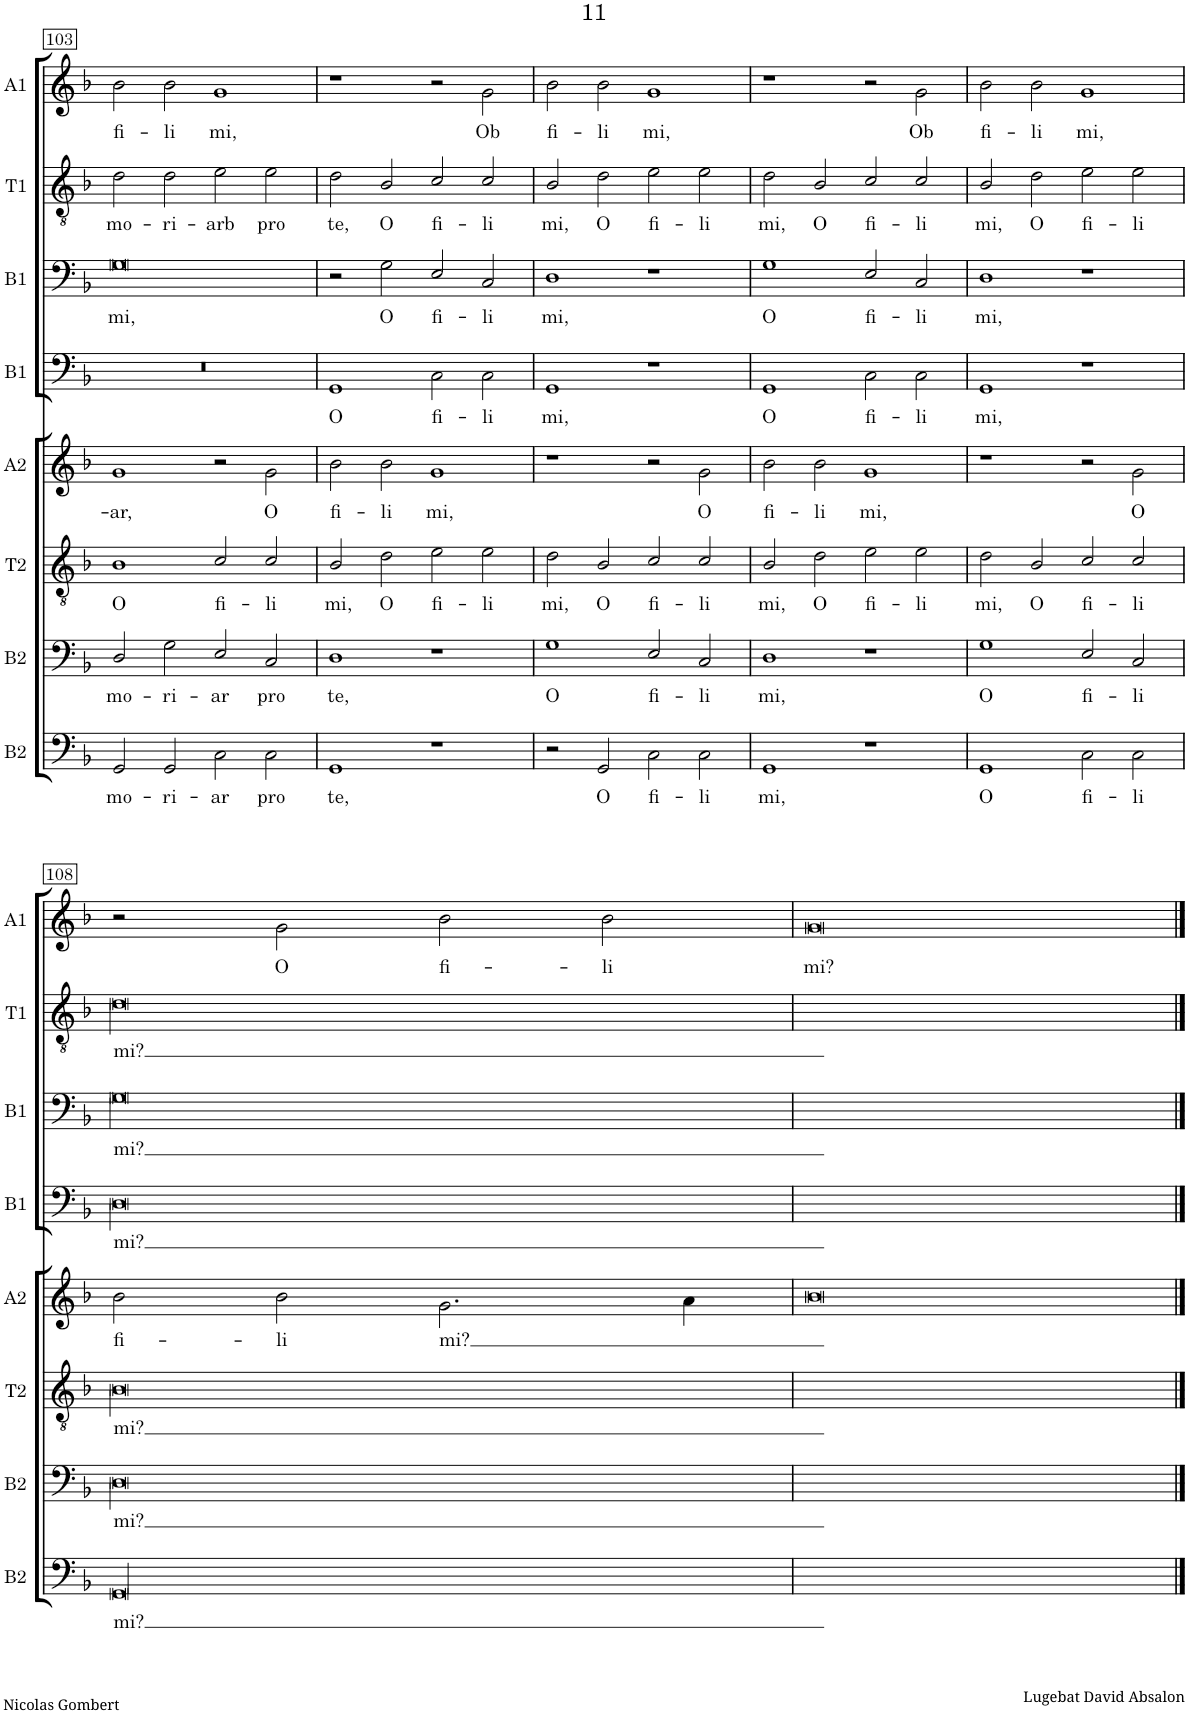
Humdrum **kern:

**kern	**text	**kern	**text	**kern	**text	**kern	**text	**kern	**text	**kern	**text	**kern	**text	**kern	**text
*part8	*part8	*part7	*part7	*part6	*part6	*part5	*part5	*part4	*part4	*part3	*part3	*part2	*part2	*part1	*part1
*staff8	*staff8	*staff7	*staff7	*staff6	*staff6	*staff5	*staff5	*staff4	*staff4	*staff3	*staff3	*staff2	*staff2	*staff1	*staff1
*I"Bass II	*	*I"Bar II	*	*I"Tenor II	*	*I"Alto II	*	*I"Bass I	*	*I"Bar I	*	*I"Tenor I	*	*I"Alto I	*
*I'B2	*	*I'B2	*	*I'T2	*	*I'A2	*	*I'B1	*	*I'B1	*	*I'T1	*	*I'A1	*
!!LO:PB:g=z
*clefF4	*	*clefF4	*	*clefGv2	*	*clefG2	*	*clefF4	*	*clefF4	*	*clefGv2	*	*clefG2	*
*k[b-]	*	*k[b-]	*	*k[b-]	*	*k[b-]	*	*k[b-]	*	*k[b-]	*	*k[b-]	*	*k[b-]	*
*M4/2	*	*M4/2	*	*M4/2	*	*M4/2	*	*M4/2	*	*M4/2	*	*M4/2	*	*M4/2	*
=103	=103	=103	=103	=103	=103	=103	=103	=103	=103	=103	=103	=103	=103	=103	=103
!	!LO:LY:b	!	!LO:LY:b	!	!LO:LY:b	!	!LO:LY:b	!	!	!	!LO:LY:b	!	!LO:LY:b	!	!LO:LY:b
2GG/	mo-	2D/	mo-	1B-	O	1g	-ar,	0r	.	0G	mi,	2d\	mo-	2b-\	fi-
!	!LO:LY:b	!	!LO:LY:b	!	!	!	!	!	!	!	!	!	!LO:LY:b	!	!LO:LY:b
2GG/	-ri-	2G\	-ri-	.	.	.	.	.	.	.	.	2d\	-ri-	2b-\	-li
!	!LO:LY:b	!	!LO:LY:b	!	!LO:LY:b	!	!	!	!	!	!	!	!LO:LY:b	!	!LO:LY:b
2C\	-ar	2E/	-ar	2c/	fi-	2r	.	.	.	.	.	2e\	-arb	1g	mi,
!	!LO:LY:b	!	!LO:LY:b	!	!LO:LY:b	!	!LO:LY:b	!	!	!	!	!	!LO:LY:b	!	!
2C\	pro	2C/	pro	2c/	-li	2g\	O	.	.	.	.	2e\	pro	.	.
=104	=104	=104	=104	=104	=104	=104	=104	=104	=104	=104	=104	=104	=104	=104	=104
!	!LO:LY:b	!	!LO:LY:b	!	!LO:LY:b	!	!LO:LY:b	!	!LO:LY:b	!	!	!	!LO:LY:b	!	!
1GG	te,	1D	te,	2B-/	mi,	2b-\	fi-	1GG	O	2r	.	2d\	te,	1r	.
!	!	!	!	!	!LO:LY:b	!	!LO:LY:b	!	!	!	!LO:LY:b	!	!LO:LY:b	!	!
.	.	.	.	2d\	O	2b-\	-li	.	.	2G\	O	2B-/	O	.	.
!	!	!	!	!	!LO:LY:b	!	!LO:LY:b	!	!LO:LY:b	!	!LO:LY:b	!	!LO:LY:b	!	!
1r	.	1r	.	2e\	fi-	1g	mi,	2C\	fi-	2E/	fi-	2c/	fi-	2r	.
!	!	!	!	!	!LO:LY:b	!	!	!	!LO:LY:b	!	!LO:LY:b	!	!LO:LY:b	!	!LO:LY:b
.	.	.	.	2e\	-li	.	.	2C\	-li	2C/	-li	2c/	-li	2g\	Ob
=105	=105	=105	=105	=105	=105	=105	=105	=105	=105	=105	=105	=105	=105	=105	=105
!	!	!	!LO:LY:b	!	!LO:LY:b	!	!	!	!LO:LY:b	!	!LO:LY:b	!	!LO:LY:b	!	!LO:LY:b
2r	.	1G	O	2d\	mi,	1r	.	1GG	mi,	1D	mi,	2B-/	mi,	2b-\	fi-
!	!LO:LY:b	!	!	!	!LO:LY:b	!	!	!	!	!	!	!	!LO:LY:b	!	!LO:LY:b
2GG/	O	.	.	2B-/	O	.	.	.	.	.	.	2d\	O	2b-\	-li
!	!LO:LY:b	!	!LO:LY:b	!	!LO:LY:b	!	!	!	!	!	!	!	!LO:LY:b	!	!LO:LY:b
2C\	fi-	2E/	fi-	2c/	fi-	2r	.	1r	.	1r	.	2e\	fi-	1g	mi,
!	!LO:LY:b	!	!LO:LY:b	!	!LO:LY:b	!	!LO:LY:b	!	!	!	!	!	!LO:LY:b	!	!
2C\	-li	2C/	-li	2c/	-li	2g\	O	.	.	.	.	2e\	-li	.	.
=106	=106	=106	=106	=106	=106	=106	=106	=106	=106	=106	=106	=106	=106	=106	=106
!	!LO:LY:b	!	!LO:LY:b	!	!LO:LY:b	!	!LO:LY:b	!	!LO:LY:b	!	!LO:LY:b	!	!LO:LY:b	!	!
1GG	mi,	1D	mi,	2B-/	mi,	2b-\	fi-	1GG	O	1G	O	2d\	mi,	1r	.
!	!	!	!	!	!LO:LY:b	!	!LO:LY:b	!	!	!	!	!	!LO:LY:b	!	!
.	.	.	.	2d\	O	2b-\	-li	.	.	.	.	2B-/	O	.	.
!	!	!	!	!	!LO:LY:b	!	!LO:LY:b	!	!LO:LY:b	!	!LO:LY:b	!	!LO:LY:b	!	!
1r	.	1r	.	2e\	fi-	1g	mi,	2C\	fi-	2E/	fi-	2c/	fi-	2r	.
!	!	!	!	!	!LO:LY:b	!	!	!	!LO:LY:b	!	!LO:LY:b	!	!LO:LY:b	!	!LO:LY:b
.	.	.	.	2e\	-li	.	.	2C\	-li	2C/	-li	2c/	-li	2g\	Ob
=107	=107	=107	=107	=107	=107	=107	=107	=107	=107	=107	=107	=107	=107	=107	=107
!	!LO:LY:b	!	!LO:LY:b	!	!LO:LY:b	!	!	!	!LO:LY:b	!	!LO:LY:b	!	!LO:LY:b	!	!LO:LY:b
1GG	O	1G	O	2d\	mi,	1r	.	1GG	mi,	1D	mi,	2B-/	mi,	2b-\	fi-
!	!	!	!	!	!LO:LY:b	!	!	!	!	!	!	!	!LO:LY:b	!	!LO:LY:b
.	.	.	.	2B-/	O	.	.	.	.	.	.	2d\	O	2b-\	-li
!	!LO:LY:b	!	!LO:LY:b	!	!LO:LY:b	!	!	!	!	!	!	!	!LO:LY:b	!	!LO:LY:b
2C\	fi-	2E/	fi-	2c/	fi-	2r	.	1r	.	1r	.	2e\	fi-	1g	mi,
!	!LO:LY:b	!	!LO:LY:b	!	!LO:LY:b	!	!LO:LY:b	!	!	!	!	!	!LO:LY:b	!	!
2C\	-li	2C/	-li	2c/	-li	2g\	O	.	.	.	.	2e\	-li	.	.
!!LO:LB:g=z
=108	=108	=108	=108	=108	=108	=108	=108	=108	=108	=108	=108	=108	=108	=108	=108
!	!LO:LY:b	!	!LO:LY:b	!	!LO:LY:b	!	!LO:LY:b	!	!LO:LY:b	!	!LO:LY:b	!	!LO:LY:b	!	!
[<0GG/	mi?	[<0D\	mi?	[<0B-\	mi?	2b-\	fi-	[>0D\	mi?	[>0G\	mi?	[<0d\	mi?	2r	.
!	!	!	!	!	!	!	!LO:LY:b	!	!	!	!	!	!	!	!LO:LY:b
.	.	.	.	.	.	2b-\	-li	.	.	.	.	.	.	2g\	O
!	!	!	!	!	!	!	!LO:LY:b	!	!	!	!	!	!	!	!LO:LY:b
.	.	.	.	.	.	2.g\	mi?	.	.	.	.	.	.	2b-\	fi-
!	!	!	!	!	!	!	!	!	!	!	!	!	!	!	!LO:LY:b
.	.	.	.	.	.	.	.	.	.	.	.	.	.	2b-\	-li
.	.	.	.	.	.	4a\	.	.	.	.	.	.	.	.	.
=109	=109	=109	=109	=109	=109	=109	=109	=109	=109	=109	=109	=109	=109	=109	=109
!	!	!	!	!	!	!	!	!	!	!	!	!	!	!	!LO:LY:b
0GG]	.	0D]	.	0B-]	.	0b-	.	0D]	.	0G]	.	0d]	.	0g	mi?
==	==	==	==	==	==	==	==	==	==	==	==	==	==	==	==
*-	*-	*-	*-	*-	*-	*-	*-	*-	*-	*-	*-	*-	*-	*-	*-
